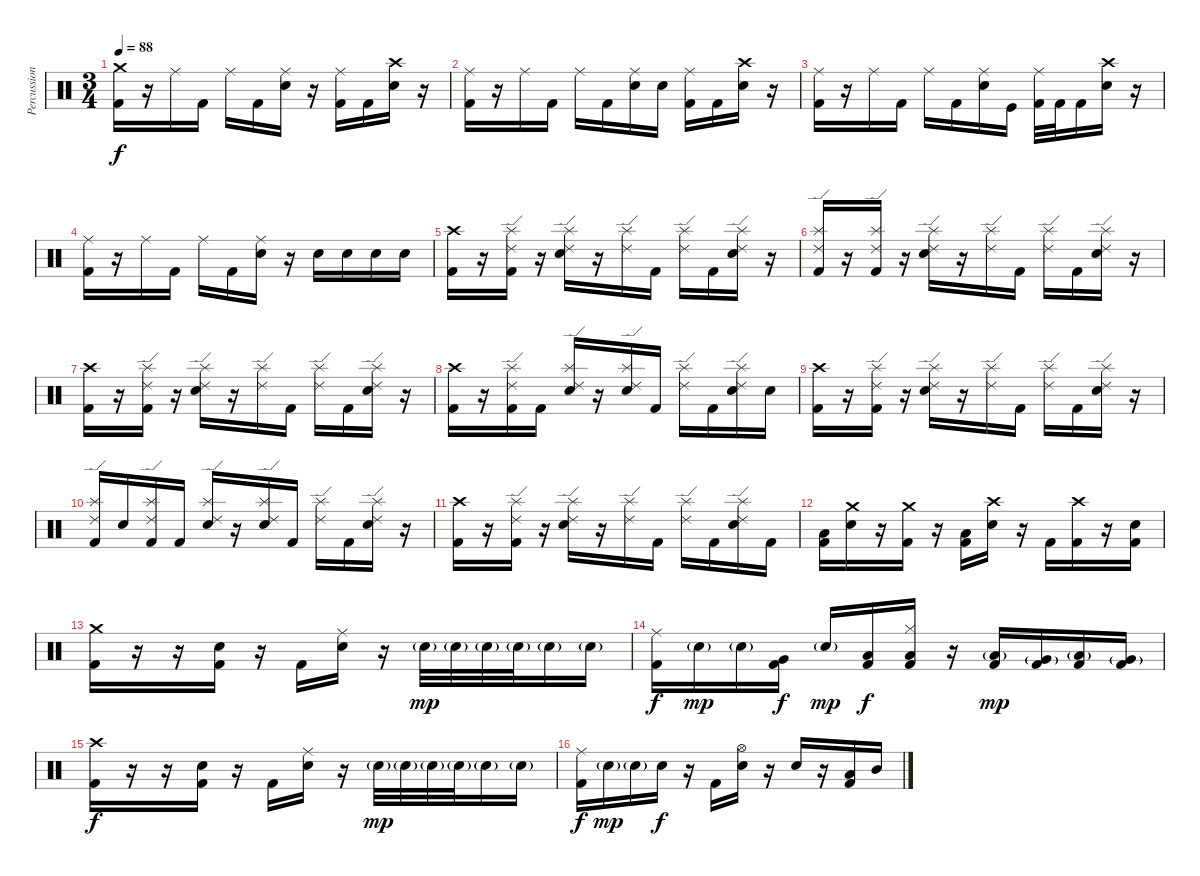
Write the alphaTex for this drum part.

\track ("Percussion" "Percussion") {instrument percussion}
\staff {score}
\articulation defaults
\ts (3 4)
\tempo 88
\clef neutral
\ks c
("Crash medium (hit)" "Kick (hit) 2").16{dy f} r.16 "Ride (middle)".16 "Kick (hit) 2".16 "Ride (middle)".16 "Kick (hit) 2".16 ("Ride (middle)" "Electric Snare (hit)").16 r.16 ("Ride (middle)" "Kick (hit) 2").16 "Kick (hit) 2".16 ("Crash high (hit)" "Electric Snare (hit)").16 r.16 |
("Ride (middle)" "Kick (hit) 2").16 r.16 "Ride (middle)".16 "Kick (hit) 2".16 "Ride (middle)".16 "Kick (hit) 2".16 ("Ride (middle)" "Electric Snare (hit)").16 "Electric Snare (hit)".16 ("Ride (middle)" "Kick (hit) 2").16 "Kick (hit) 2".16 ("Crash high (hit)" "Electric Snare (hit)").16 r.16 |
("Ride (middle)" "Kick (hit) 2").16 r.16 "Ride (middle)".16 "Kick (hit) 2".16 "Ride (middle)".16 "Kick (hit) 2".16 ("Ride (middle)" "Electric Snare (hit)").16 "Kick (hit)".16 ("Ride (middle)" "Kick (hit) 2").32 "Kick (hit) 2".32 "Kick (hit) 2".16 ("Crash high (hit)" "Electric Snare (hit)").16 r.16 |
("Ride (middle)" "Kick (hit) 2").16 r.16 "Ride (middle)".16 "Kick (hit) 2".16 "Ride (middle)".16 "Kick (hit) 2".16 ("Ride (middle)" "Electric Snare (hit)").16 r.16 "Electric Snare (hit)".16 "Electric Snare (hit)".16 "Electric Snare (hit)".16 "Electric Snare (hit)".16 |
("Crash high (hit)" "Kick (hit) 2").16 r.16 ("Splash (hit)" "Ride (edge) 2" "Kick (hit) 2").16 r.16 ("Splash (hit)" "Ride (edge) 2" "Electric Snare (hit)").16 r.16 ("Splash (hit)" "Ride (edge) 2").16 "Kick (hit) 2".16 ("Splash (hit)" "Ride (edge) 2").16 "Kick (hit) 2".16 ("Splash (hit)" "Ride (edge) 2" "Electric Snare (hit)").16 r.16 |
("Splash (hit)" "Ride (edge) 2" "Kick (hit) 2").16 r.16 ("Splash (hit)" "Ride (edge) 2" "Kick (hit) 2").16 r.16 ("Splash (hit)" "Ride (edge) 2" "Electric Snare (hit)").16 r.16 ("Splash (hit)" "Ride (edge) 2").16 "Kick (hit) 2".16 ("Splash (hit)" "Ride (edge) 2").16 "Kick (hit) 2".16 ("Splash (hit)" "Ride (edge) 2" "Electric Snare (hit)").16 r.16 |
("Crash high (hit)" "Kick (hit) 2").16 r.16 ("Splash (hit)" "Ride (edge) 2" "Kick (hit) 2").16 r.16 ("Splash (hit)" "Ride (edge) 2" "Electric Snare (hit)").16 r.16 ("Splash (hit)" "Ride (edge) 2").16 "Kick (hit) 2".16 ("Splash (hit)" "Ride (edge) 2").16 "Kick (hit) 2".16 ("Splash (hit)" "Ride (edge) 2" "Electric Snare (hit)").16 r.16 |
("Crash high (hit)" "Kick (hit) 2").16 r.16 ("Splash (hit)" "Ride (edge) 2" "Kick (hit) 2").16 "Kick (hit) 2".16 ("Splash (hit)" "Ride (edge) 2" "Electric Snare (hit)").16 r.16 ("Splash (hit)" "Ride (edge) 2" "Electric Snare (hit)").16 "Kick (hit) 2".16 ("Splash (hit)" "Ride (edge) 2").16 "Kick (hit) 2".16 ("Splash (hit)" "Ride (edge) 2" "Electric Snare (hit)").16 "Electric Snare (hit)".16 |
("Crash high (hit)" "Kick (hit) 2").16 r.16 ("Splash (hit)" "Ride (edge) 2" "Kick (hit) 2").16 r.16 ("Splash (hit)" "Ride (edge) 2" "Electric Snare (hit)").16 r.16 ("Splash (hit)" "Ride (edge) 2").16 "Kick (hit) 2".16 ("Splash (hit)" "Ride (edge) 2").16 "Kick (hit) 2".16 ("Splash (hit)" "Ride (edge) 2" "Electric Snare (hit)").16 r.16 |
("Splash (hit)" "Ride (edge) 2" "Kick (hit) 2").16 "Electric Snare (hit)".16 ("Splash (hit)" "Ride (edge) 2" "Kick (hit) 2").16 "Kick (hit) 2".16 ("Splash (hit)" "Ride (edge) 2" "Electric Snare (hit)").16 r.16 ("Splash (hit)" "Ride (edge) 2" "Electric Snare (hit)").16 "Kick (hit) 2".16 ("Splash (hit)" "Ride (edge) 2").16 "Kick (hit) 2".16 ("Splash (hit)" "Ride (edge) 2" "Electric Snare (hit)").16 r.16 |
("Crash high (hit)" "Kick (hit) 2").16 r.16 ("Splash (hit)" "Ride (edge) 2" "Kick (hit) 2").16 r.16 ("Splash (hit)" "Ride (edge) 2" "Electric Snare (hit)").16 r.16 ("Splash (hit)" "Ride (edge) 2").16 "Kick (hit) 2".16 ("Splash (hit)" "Ride (edge) 2").16 "Kick (hit) 2".16 ("Splash (hit)" "Ride (edge) 2" "Electric Snare (hit)").16 "Kick (hit) 2".16 |
("Low Floor Tom (hit)" "Kick (hit) 2").16 ("Crash medium (hit)" "Electric Snare (hit)").16 r.16 ("Crash medium (hit)" "Kick (hit) 2").16 r.16 ("Low Floor Tom (hit)" "Kick (hit) 2").16 ("Crash high (hit)" "Electric Snare (hit)").16 r.16 "Kick (hit) 2".16 ("Crash high (hit)" "Kick (hit) 2").16 r.16 ("Electric Snare (hit)" "Kick (hit) 2").16 |
("Crash medium (hit)" "Kick (hit) 2").16 r.16 r.16 ("Electric Snare (hit)" "Kick (hit) 2").16 r.16 "Kick (hit) 2".16 ("Ride (middle)" "Electric Snare (hit)").16 r.16 "Electric Snare (hit)"{g}.32{dy mp volume 8} "Electric Snare (hit)"{g}.32 "Electric Snare (hit)"{g}.32 "Electric Snare (hit)"{g}.32 "Electric Snare (hit)"{g}.16 "Electric Snare (hit)"{g}.16 |
("Ride (middle)" "Kick (hit) 2").16{dy f volume 13} "Electric Snare (hit)"{g}.16{dy mp volume 8} "Electric Snare (hit)"{g}.16 ("Very Low Tom (hit)" "Kick (hit) 2").16{dy f volume 13} "Electric Snare (hit)"{g}.16{dy mp volume 8} ("Low Floor Tom (hit)" "Kick (hit) 2").16{dy f volume 13} ("Hi-Hat (closed)" "Low Tom (hit)" "Kick (hit) 2").16 r.16 ("Low Tom (hit)"{g} "Kick (hit) 2").16{dy mp} ("Very Low Tom (hit)"{g} "Kick (hit) 2").16 ("Low Floor Tom (hit)"{g} "Kick (hit) 2").16 ("Very Low Tom (hit)"{g} "Kick (hit) 2").16 |
("Crash high (hit)" "Kick (hit) 2").16{dy f} r.16 r.16 ("Electric Snare (hit)" "Kick (hit) 2").16 r.16 "Kick (hit) 2".16 ("Ride (middle)" "Electric Snare (hit)").16 r.16 "Electric Snare (hit)"{g}.32{dy mp volume 8} "Electric Snare (hit)"{g}.32 "Electric Snare (hit)"{g}.32 "Electric Snare (hit)"{g}.32 "Electric Snare (hit)"{g}.16 "Electric Snare (hit)"{g}.16 |
("Ride (middle)" "Kick (hit) 2").16{dy f volume 13} "Electric Snare (hit)"{g}.16{dy mp volume 8} "Electric Snare (hit)"{g}.16 "Electric Snare (hit)".16{dy f volume 13} r.16 "Kick (hit) 2".16 ("Hi-Hat (open)" "Electric Snare (hit)").16 r.16 "Electric Snare (hit)".16 r.16 ("Low Tom (hit)" "Kick (hit) 2").16 "Mid Tom (hit)".16
